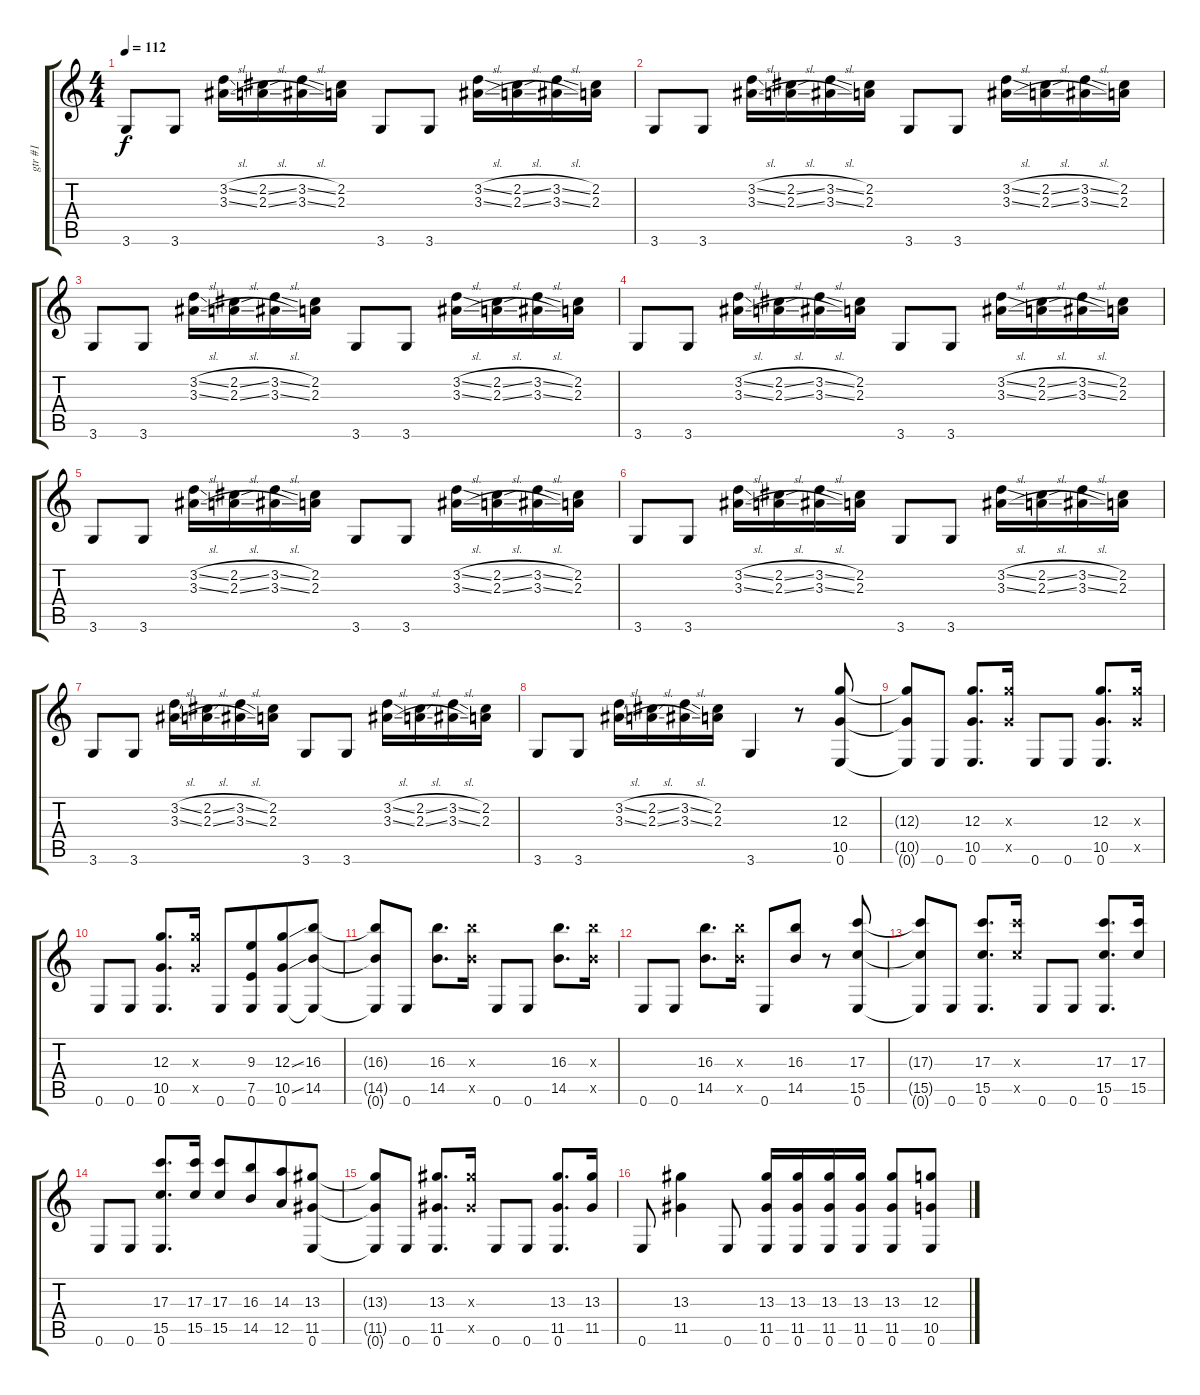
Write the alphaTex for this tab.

\track ("gtr #1" "gtr #1") {instrument distortionguitar}
\staff {score tabs}
\tuning (E4 B3 G3 D3 A2 E2) {hide}
\ts (4 4)
\tempo 112
\clef g2
\ks c
3.6.8{dy f} 3.6.8 (3.2{sl} 3.3{sl}).16 (2.2{sl} 2.3{sl}).16 (3.2{sl} 3.3{sl}).16 (2.2 2.3).16 3.6.8 3.6.8 (3.2{sl} 3.3{sl}).16 (2.2{sl} 2.3{sl}).16 (3.2{sl} 3.3{sl}).16 (2.2 2.3).16 |
3.6.8 3.6.8 (3.2{sl} 3.3{sl}).16 (2.2{sl} 2.3{sl}).16 (3.2{sl} 3.3{sl}).16 (2.2 2.3).16 3.6.8 3.6.8 (3.2{sl} 3.3{sl}).16 (2.2{sl} 2.3{sl}).16 (3.2{sl} 3.3{sl}).16 (2.2 2.3).16 |
3.6.8 3.6.8 (3.2{sl} 3.3{sl}).16 (2.2{sl} 2.3{sl}).16 (3.2{sl} 3.3{sl}).16 (2.2 2.3).16 3.6.8 3.6.8 (3.2{sl} 3.3{sl}).16 (2.2{sl} 2.3{sl}).16 (3.2{sl} 3.3{sl}).16 (2.2 2.3).16 |
3.6.8 3.6.8 (3.2{sl} 3.3{sl}).16 (2.2{sl} 2.3{sl}).16 (3.2{sl} 3.3{sl}).16 (2.2 2.3).16 3.6.8 3.6.8 (3.2{sl} 3.3{sl}).16 (2.2{sl} 2.3{sl}).16 (3.2{sl} 3.3{sl}).16 (2.2 2.3).16 |
3.6.8 3.6.8 (3.2{sl} 3.3{sl}).16 (2.2{sl} 2.3{sl}).16 (3.2{sl} 3.3{sl}).16 (2.2 2.3).16 3.6.8 3.6.8 (3.2{sl} 3.3{sl}).16 (2.2{sl} 2.3{sl}).16 (3.2{sl} 3.3{sl}).16 (2.2 2.3).16 |
3.6.8 3.6.8 (3.2{sl} 3.3{sl}).16 (2.2{sl} 2.3{sl}).16 (3.2{sl} 3.3{sl}).16 (2.2 2.3).16 3.6.8 3.6.8 (3.2{sl} 3.3{sl}).16 (2.2{sl} 2.3{sl}).16 (3.2{sl} 3.3{sl}).16 (2.2 2.3).16 |
3.6.8 3.6.8 (3.2{sl} 3.3{sl}).16 (2.2{sl} 2.3{sl}).16 (3.2{sl} 3.3{sl}).16 (2.2 2.3).16 3.6.8 3.6.8 (3.2{sl} 3.3{sl}).16 (2.2{sl} 2.3{sl}).16 (3.2{sl} 3.3{sl}).16 (2.2 2.3).16 |
3.6.8 3.6.8 (3.2{sl} 3.3{sl}).16 (2.2{sl} 2.3{sl}).16 (3.2{sl} 3.3{sl}).16 (2.2 2.3).16 3.6.4 r.8 (12.3 10.5 0.6).8 |
(12.3{t} 10.5{t} 0.6{t}).8 0.6.8 (12.3 10.5 0.6).8{d} (12.3{x} 10.5{x}).16 0.6.8 0.6.8 (12.3 10.5 0.6).8{d} (12.3{x} 10.5{x}).16 |
0.6.8 0.6.8 (12.3 10.5 0.6).8{d} (12.3{x} 10.5{x}).16 0.6.8 (9.3 7.5 0.6).8{beam merge} (12.3{ss} 10.5{ss} 0.6).8 (16.3 14.5 0.6{t}).8 |
(16.3{t} 14.5{t} 0.6{t}).8 0.6.8 (16.3 14.5).8{d} (16.3{x} 14.5{x}).16 0.6.8 0.6.8 (16.3 14.5).8{d} (16.3{x} 14.5{x}).16 |
0.6.8 0.6.8 (16.3 14.5).8{d} (16.3{x} 14.5{x}).16 0.6.8 (16.3 14.5).8 r.8 (17.3 15.5 0.6).8 |
(17.3{t} 15.5{t} 0.6{t}).8 0.6.8 (17.3 15.5 0.6).8{d} (17.3{x} 15.5{x}).16 0.6.8 0.6.8 (17.3 15.5 0.6).8{d} (17.3 15.5).16 |
0.6.8 0.6.8 (17.3 15.5 0.6).8{d} (17.3 15.5).16 (17.3 15.5).8 (16.3 14.5).8{beam merge} (14.3 12.5).8 (13.3 11.5 0.6).8 |
(13.3{t} 11.5{t} 0.6{t}).8 0.6.8 (13.3 11.5 0.6).8{d} (13.3{x} 11.5{x}).16 0.6.8 0.6.8 (13.3 11.5 0.6).8{d} (13.3 11.5).16 |
0.6.8 (13.3 11.5).4 0.6.8 (13.3 11.5 0.6).16 (13.3 11.5 0.6).16 (13.3 11.5 0.6).16 (13.3 11.5 0.6).16 (13.3 11.5 0.6).8 (12.3 10.5 0.6).8
